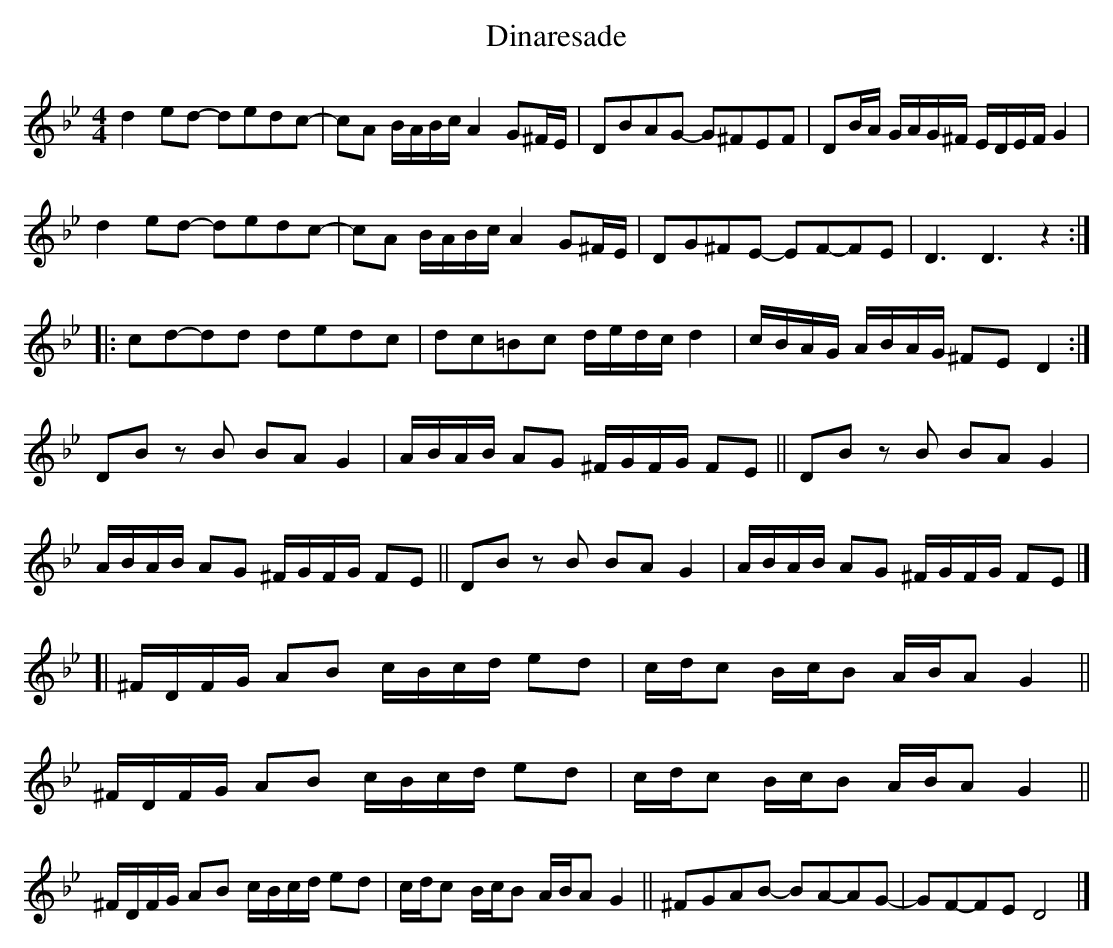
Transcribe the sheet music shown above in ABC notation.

X:1
T:Dinaresade
M:4/4
K:Bb
d2ed- dedc-|cA B/2A/2B/2c/2 A2G^F/2E/2|DBAG- G^FEF|DB/2A/2 G/2A/2G/2^F/2 E/2D/2E/2F/2 G2|
d2ed- dedc-|cA B/2A/2B/2c/2 A2G^F/2E/2|DG^FE- EF-FE|D3D3z2:|
|:cd-dd dedc|dc=Bc d/2e/2d/2c/2 d2|c/2B/2A/2G/2 A/2B/2A/2G/2 ^FE D2:|
DB zB BA G2|A/2B/2A/2B/2 AG ^F/2G/2F/2G/2 FE||DB zB BA G2|
A/2B/2A/2B/2 AG ^F/2G/2F/2G/2 FE||DB zB BA G2|A/2B/2A/2B/2 AG ^F/2G/2F/2G/2 FE|]
[|^F/2D/2F/2G/2 AB c/2B/2c/2d/2 ed|c/2d/2c B/2c/2B A/2B/2A G2||
^F/2D/2F/2G/2 AB c/2B/2c/2d/2 ed|c/2d/2c B/2c/2B A/2B/2A G2||
^F/2D/2F/2G/2 AB c/2B/2c/2d/2 ed|c/2d/2c B/2c/2B A/2B/2A G2||^FGAB- BA-AG-|GF-FE D4|]
